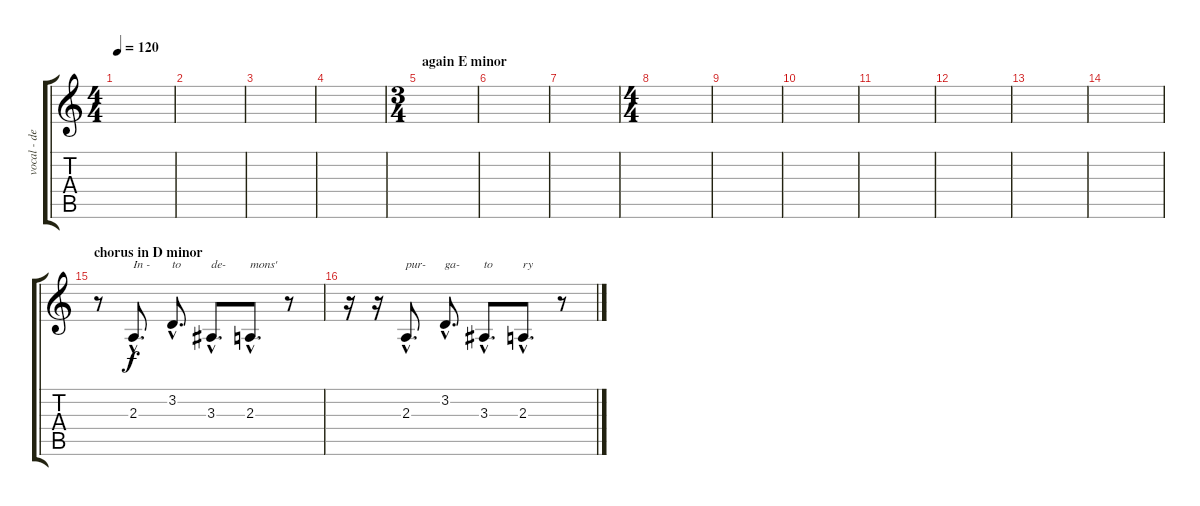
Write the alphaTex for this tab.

\track ("vocal - devil's, demon's, man, people in" "vocal - de") {instrument pad1newage}
\staff {score tabs}
\tuning (E4 B3 G3 D3 A2 E2) {hide}
\ts (4 4)
\tempo 120
\clef g2
\ks c
|
|
|
|
\ts (3 4)
\section ("" "again E minor")
|
|
|
\ts (4 4)
|
|
|
|
|
|
|
\section ("" "chorus in D minor")
r.8 2.3{hac}.8{d txt "In -"} 3.2{hac}.8{d txt "to"} 3.3{hac}.8{d txt "de-"} 2.3{hac}.8{d txt "mons'"} r.8 |
r.16 r.16 2.3{hac}.8{d txt "pur-"} 3.2{hac}.8{d txt "ga-"} 3.3{hac}.8{d txt "to"} 2.3{hac}.8{d txt "ry"} r.8
